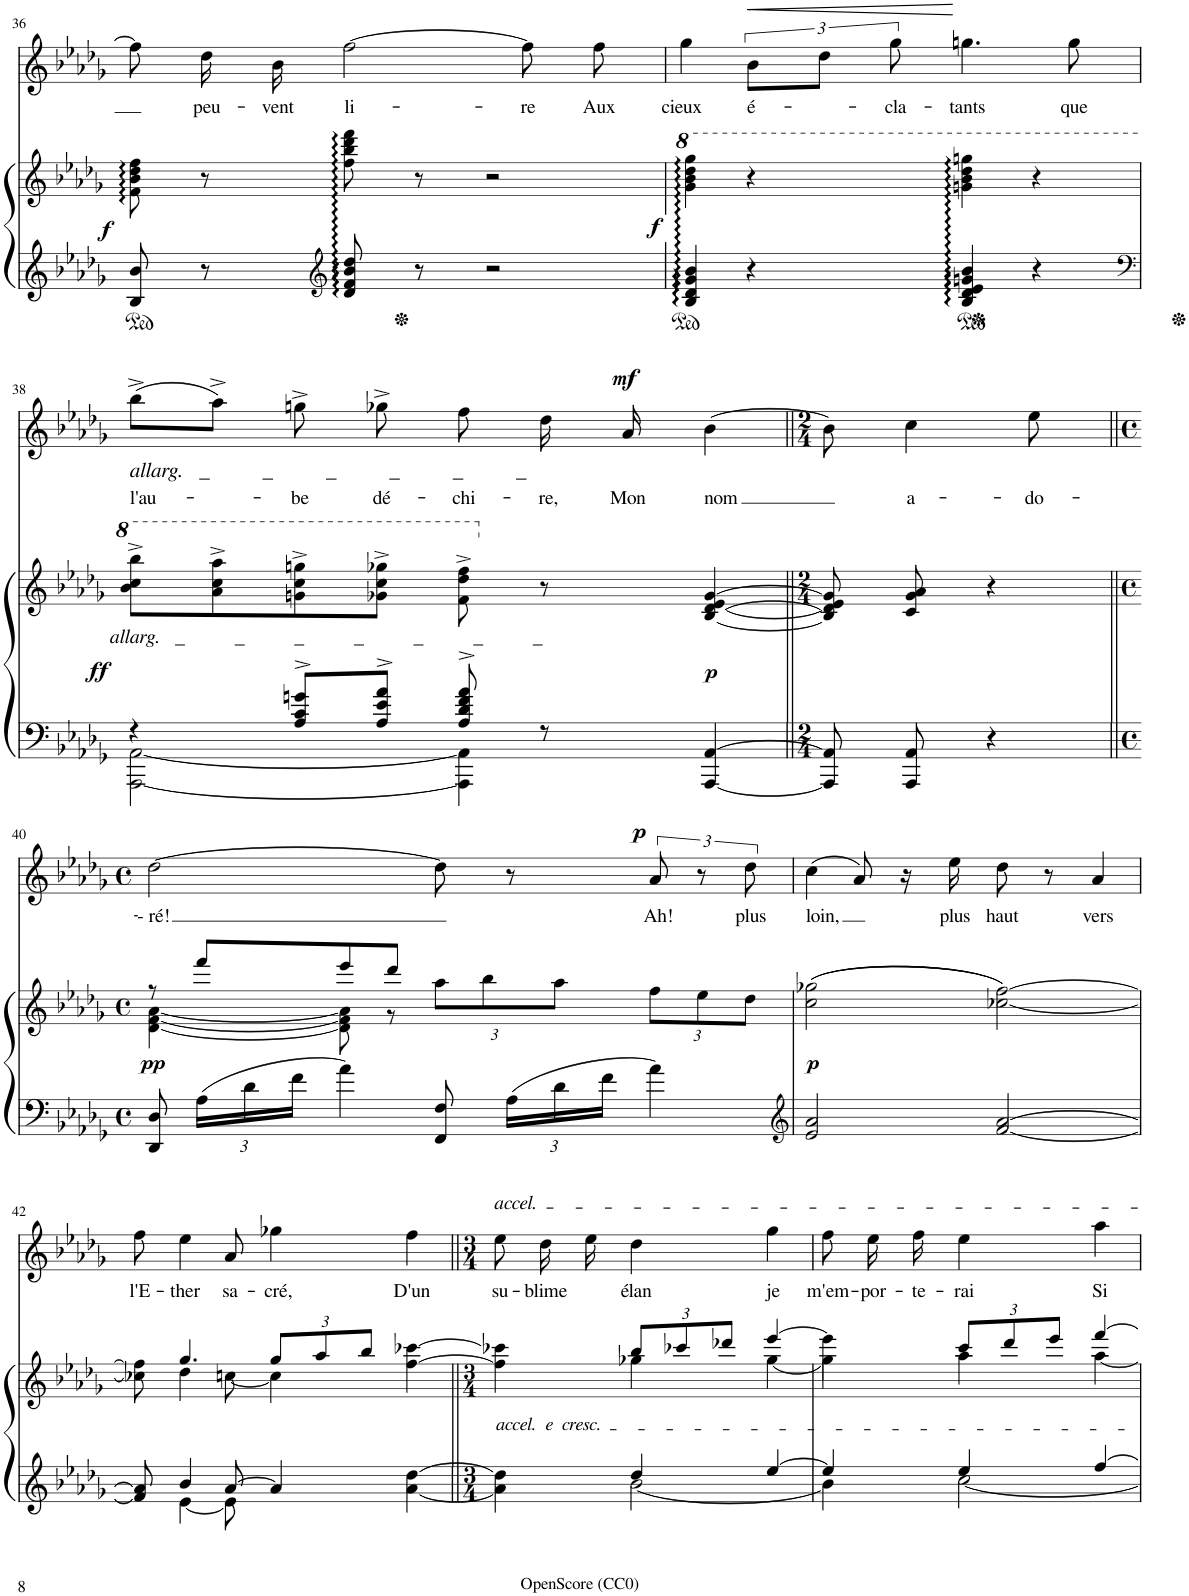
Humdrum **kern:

**kern	**kern	**dynam	**kern	**text	**dynam
*part2	*part2	*part2	*part1	*part1	*part1
*staff3	*staff2	*staff2/3	*staff1	*staff1	*staff1
*I"Piano	*	*	*I"Chant Voice	*	*
*I'Pno	*	*	*	*	*
!!LO:PB:g=z
*clefG2	*clefG2	*	*clefG2	*	*
*k[b-e-a-d-g-]	*k[b-e-a-d-g-]	*	*k[b-e-a-d-g-]	*	*
*M4/4	*M4/4	*	*M4/4	*	*
*met(c)	*met(c)	*	*met(c)	*	*
=36	=36	=36	=36	=36	=36
!	!	!LO:DY:b	!	!	!
8B-/ 8b-/	8f\ 8b-\ 8dd-\ 8ff\	f	8ff\]	.	.
!	!	!	!	!LO:LY:b	!
8r	8r	.	16dd-\	peu-	.
!	!	!	!	!LO:LY:b	!
.	.	.	16b-\	-vent	.
*clefG2	*	*	*	*	*
!	!	!	!	!LO:LY:b	!
8d-/ 8f/ 8b-/ 8dd-/	8ff\ 8bb-\ 8ddd-\ 8fff\	.	[2ff\	li-	.
8r	8r	.	.	.	.
2r	2r	.	.	.	.
!	!	!	!	!LO:LY:b	!
.	.	.	8ff\]	-re	.
!	!	!	!	!LO:LY:b	!
.	.	.	8ff\	Aux	.
=37	=37	=37	=37	=37	=37
*	*8va	*	*	*	*
!	!	!LO:DY:b	!	!LO:LY:b	!
4B-/ 4d-/ 4g-/ 4b-/	4gg-\ 4bb-\ 4ddd-\ 4ggg-\	f	4gg-\	cieux	.
!	!	!	!	!LO:LY:b	!LO:HP:b
4r	4r	.	12b-\L	é-	<
.	.	.	12dd-\J	.	.
!	!	!	!	!LO:LY:b	!
.	.	.	12gg-\	-cla-	.
!	!	!	!	!LO:LY:b	!
4B-/ 4d-/ 4e-/ 4gn/ 4b-/	4ggn\ 4bb-\ 4ddd-\ 4gggn\	.	4.ggn\	-tants	[
4r	4r	.	.	.	.
!	!	!	!	!LO:LY:b	!
.	.	.	8gg\	que	.
!!LO:LB:g=z
=38	=38	=38	=38	=38	=38
*clefF4	*	*	*	*	*
*^	*	*	*	*	*
!	!	!	!	!LO:TX:b:i:t=allarg.   _          _          _          _          _          _	!	!
!	!	!LO:TX:b:i:t=allarg.   _          _          _          _          _          _          _	!	!	!	!
!	!	!	!LO:DY:b	!	!LO:LY:b	!
4r	[2AAA-\ [2AA-\	8bb-\^ 8ccc\^ 8bbb-\^L	ff	(8bb-^\L	l'au-	.
.	.	8aa-\^ 8ccc\^ 8aaa-\^	.	8aa-^\J)	.	.
!	!	!	!	!	!LO:LY:b	!
8A-/^ 8c/^ 8gn/^L	.	8ggn\^ 8ccc\^ 8gggn\^	.	8ggn^\	-be	.
!	!	!	!	!	!LO:LY:b	!
8A-/^ 8e-/^ 8a-/^J	.	8gg-X\^ 8ccc\^ 8ggg-X\^J	.	8gg-X^\	dé-	.
!	!	!	!	!	!LO:LY:b	!
8A-/^ 8d-/^ 8f/^ 8a-/^	4AAA-\] 4AA-\]	8ff\^ 8ddd-\^ 8fff\^	.	8ff\	-chi-	.
*	*	*X8va	*	*	*	*
!	!	!	!	!	!LO:LY:b	!
8r	.	8r	.	16dd-\	-re,	.
!	!	!	!	!	!LO:LY:b	!LO:DY:a
.	.	.	.	16a-/	Mon	mf
!	!	!	!LO:DY:b	!	!LO:LY:b	!
[<4AAA-/ [4AA-/	4ryy	[4B-/ [4d-/ [4e-/ [4g-/	p	[4b-\	nom	.
*v	*v	*	*	*	*	*
=39||	=39||	=39||	=39||	=39||	=39||
*M2/4	*M2/4	*	*M2/4	*	*
8AAA-/] 8AA-/]	8B-/] 8d-/] 8e-/] 8g-/]	.	8b-\]	.	.
!	!	!	!	!LO:LY:b	!
8AAA-/ 8AA-/	8c/ 8g-/ 8a-/	.	4cc\	a-	.
4r	4r	.	.	.	.
!	!	!	!	!LO:LY:b	!
.	.	.	8ee-\	-do-	.
!!LO:LB:g=z
=40||	=40||	=40||	=40||	=40||	=40||
*M4/4	*M4/4	*	*M4/4	*	*
*met(c)	*met(c)	*	*met(c)	*	*
*	*^	*	*	*	*
!	!	!	!LO:DY:b	!	!LO:LY:b	!
8DD-/ 8D-/	8r	[4d-\ [4f\ [4a-\	pp	[2dd-\	-- ré!	.
*Xbrackettup	*	*	*	*	*	*
24A-\LL	8fff/L	.	.	.	.	.
24d-\	.	.	.	.	.	.
24f\JJ	.	.	.	.	.	.
4a-\	8eee-/	8d-\] 8f\] 8a-\]	.	.	.	.
.	8ddd-/J	8r	.	.	.	.
*	*Xbrackettup	*	*	*	*	*
8FF/ 8F/	(>12aa-\L	2ryy	.	8dd-\]	.	.
.	12bb-\	.	.	.	.	.
24A-\LL	.	.	.	8r	.	.
24d-\	12aa-\J)	.	.	.	.	.
24f\JJ	.	.	.	.	.	.
!	!	!	!	!	!LO:LY:b	!LO:DY:a
4a-\	(>12ff\L	.	.	12a-/	Ah!	p
.	12ee-\	.	.	12r	.	.
!	!	!	!	!	!LO:LY:b	!
.	12dd-\J)	.	.	12dd-\	plus	.
*	*v	*v	*	*	*	*
=41	=41	=41	=41	=41	=41
*clefG2	*	*	*	*	*
!	!	!LO:DY:b	!	!LO:LY:b	!
2e-/ 2a-/	((2cc\ 2gg-X\	p	(4cc\	loin,	.
.	.	.	8a-/)	.	.
.	.	.	16r	.	.
!	!	!	!	!LO:LY:b	!
.	.	.	16ee-\	plus	.
!	!	!	!	!LO:LY:b	!
[<2f/ [2a-/	[2cc-X\ [>2ff\))	.	8dd-\	haut	.
.	.	.	8r	.	.
!	!	!	!	!LO:LY:b	!
.	.	.	4a-/	vers	.
!!LO:LB:g=z
=42	=42	=42	=42	=42	=42
*^	*^	*	*	*	*
!	!	!	!	!	!	!LO:LY:b	!
8f/] 8a-/]	8ryy	8cc-X\] 8ff\]	8ryy	.	8ff\	l'E-	.
!	!	!	!	!	!	!LO:LY:b	!
4b-/	[4e-\	4.gg-/	4dd-\	.	4ee-\	-ther	.
!	!	!	!	!	!	!LO:LY:b	!
[8a-/	8e-\]	.	[8ccn\	.	8a-/	sa-	.
!	!	!	!	!	!	!LO:LY:b	!
4a-/]	4ryy	12gg-/L	4cc\]	.	4gg-X\	-cré,	.
.	.	12aa-/	.	.	.	.	.
.	.	12bb-/J	.	.	.	.	.
!	!	!	!	!	!	!LO:LY:b	!
[<4a-\ [4dd-\	4ryy	[>4ff\ [>4ccc-X\	4ryy	.	4ff\	D'un	.
=43||	=43||	=43||	=43||	=43||	=43||	=43||	=43||
*M3/4	*	*M3/4	*	*	*M3/4	*	*
!	!	!	!	!	!LO:TX:a:i:t=accel.	!	!
!	!	!LO:TX:b:i:t=accel.  e  cresc.	!	!	!	!	!
!	!	!	!	!	!	!LO:LY:b	!
4a-\] 4dd-\]	4ryy	4ff\] 4ccc-X\]	4ryy	.	8ee-\	su-	.
!	!	!	!	!	!	!LO:LY:b	!
.	.	.	.	.	16dd-\	-blime	.
.	.	.	.	.	16ee-\	.	.
!	!	!	!	!	!	!LO:LY:b	!
4dd-/	[2b-\	12bb-/L	4gg-X\	.	4dd-\	élan	.
.	.	12ccc-X/	.	.	.	.	.
.	.	12ddd-X/J	.	.	.	.	.
!	!	!	!	!	!	!LO:LY:b	!
[4ee-/	.	[4eee-/	[4gg-\	.	4gg-\	je	.
=44	=44	=44	=44	=44	=44	=44	=44
!	!	!	!	!	!	!LO:LY:b	!
4ee-/]	4b-\]	4eee-\]	4gg-\]	.	8ff\	m'em-	.
!	!	!	!	!	!	!LO:LY:b	!
.	.	.	.	.	16ee-\	-por-	.
!	!	!	!	!	!	!LO:LY:b	!
.	.	.	.	.	16ff\	-te-	.
!	!	!	!	!	!	!LO:LY:b	!
4ee-/	[2cc\	12ccc/L	4aa-\	.	4ee-\	-rai	.
.	.	12ddd-/	.	.	.	.	.
.	.	12eee-/J	.	.	.	.	.
!	!	!	!	!	!	!LO:LY:b	!
[4ff/	.	[4fff/	[4aa-\	.	4aa-\	Si	.
*v	*v	*	*	*	*	*	*
*	*v	*v	*	*	*	*
=	=	=	=	=	=
*-	*-	*-	*-	*-	*-
